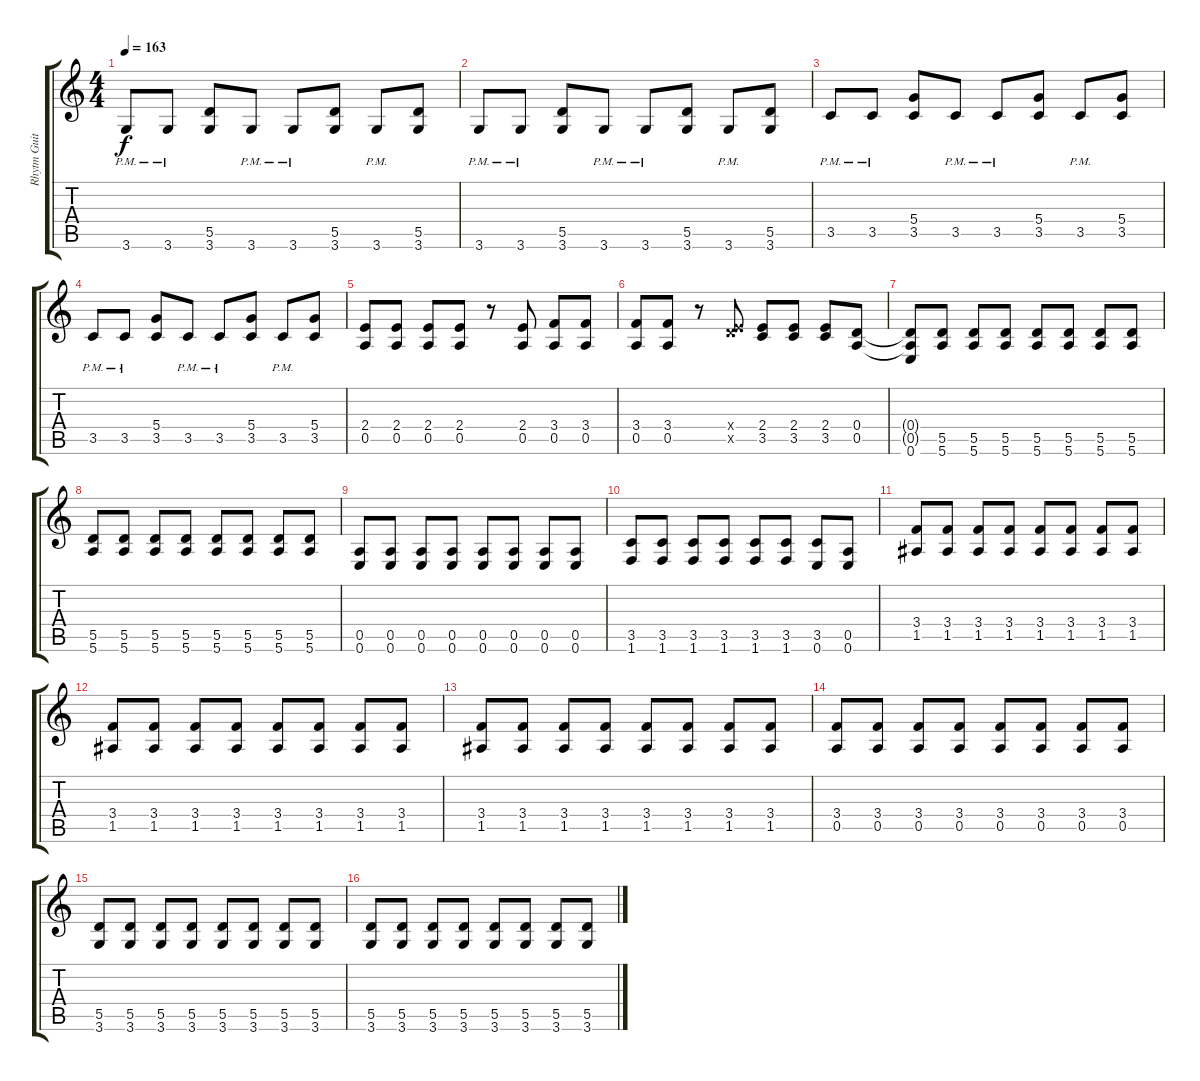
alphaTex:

\track ("Rhytm Guitar" "Rhytm Guit") {instrument overdrivenguitar}
\staff {score tabs}
\tuning (E4 B3 G3 D3 A2 E2) {hide}
\ts (4 4)
\tempo 163
\clef g2
\ks c
3.6{pm}.8{dy f} 3.6{pm}.8 (5.5 3.6).8 3.6{pm}.8 3.6{pm}.8 (5.5 3.6).8 3.6{pm}.8 (5.5 3.6).8 |
3.6{pm}.8 3.6{pm}.8 (5.5 3.6).8 3.6{pm}.8 3.6{pm}.8 (5.5 3.6).8 3.6{pm}.8 (5.5 3.6).8 |
3.5{pm}.8 3.5{pm}.8 (5.4 3.5).8 3.5{pm}.8 3.5{pm}.8 (5.4 3.5).8 3.5{pm}.8 (5.4 3.5).8 |
3.5{pm}.8 3.5{pm}.8 (5.4 3.5).8 3.5{pm}.8 3.5{pm}.8 (5.4 3.5).8 3.5{pm}.8 (5.4 3.5).8 |
(2.4 0.5).8 (2.4 0.5).8 (2.4 0.5).8 (2.4 0.5).8 r.8 (2.4 0.5).8 (3.4 0.5).8 (3.4 0.5).8 |
(3.4 0.5).8 (3.4 0.5).8 r.8 (0.4{x} 7.5{x}).8 (2.4 3.5).8 (2.4 3.5).8 (2.4 3.5).8 (0.4 0.5).8 |
(0.4{t} 0.5{t} 0.6).8 (5.5 5.6).8 (5.5 5.6).8 (5.5 5.6).8 (5.5 5.6).8 (5.5 5.6).8 (5.5 5.6).8 (5.5 5.6).8 |
(5.5 5.6).8 (5.5 5.6).8 (5.5 5.6).8 (5.5 5.6).8 (5.5 5.6).8 (5.5 5.6).8 (5.5 5.6).8 (5.5 5.6).8 |
(0.5 0.6).8 (0.5 0.6).8 (0.5 0.6).8 (0.5 0.6).8 (0.5 0.6).8 (0.5 0.6).8 (0.5 0.6).8 (0.5 0.6).8 |
(3.5 1.6).8 (3.5 1.6).8 (3.5 1.6).8 (3.5 1.6).8 (3.5 1.6).8 (3.5 1.6).8 (3.5 0.6).8 (0.5 0.6).8 |
(3.4 1.5).8 (3.4 1.5).8 (3.4 1.5).8 (3.4 1.5).8 (3.4 1.5).8 (3.4 1.5).8 (3.4 1.5).8 (3.4 1.5).8 |
(3.4 1.5).8 (3.4 1.5).8 (3.4 1.5).8 (3.4 1.5).8 (3.4 1.5).8 (3.4 1.5).8 (3.4 1.5).8 (3.4 1.5).8 |
(3.4 1.5).8 (3.4 1.5).8 (3.4 1.5).8 (3.4 1.5).8 (3.4 1.5).8 (3.4 1.5).8 (3.4 1.5).8 (3.4 1.5).8 |
(3.4 0.5).8 (3.4 0.5).8 (3.4 0.5).8 (3.4 0.5).8 (3.4 0.5).8 (3.4 0.5).8 (3.4 0.5).8 (3.4 0.5).8 |
(5.5 3.6).8 (5.5 3.6).8 (5.5 3.6).8 (5.5 3.6).8 (5.5 3.6).8 (5.5 3.6).8 (5.5 3.6).8 (5.5 3.6).8 |
(5.5 3.6).8 (5.5 3.6).8 (5.5 3.6).8 (5.5 3.6).8 (5.5 3.6).8 (5.5 3.6).8 (5.5 3.6).8 (5.5 3.6).8
